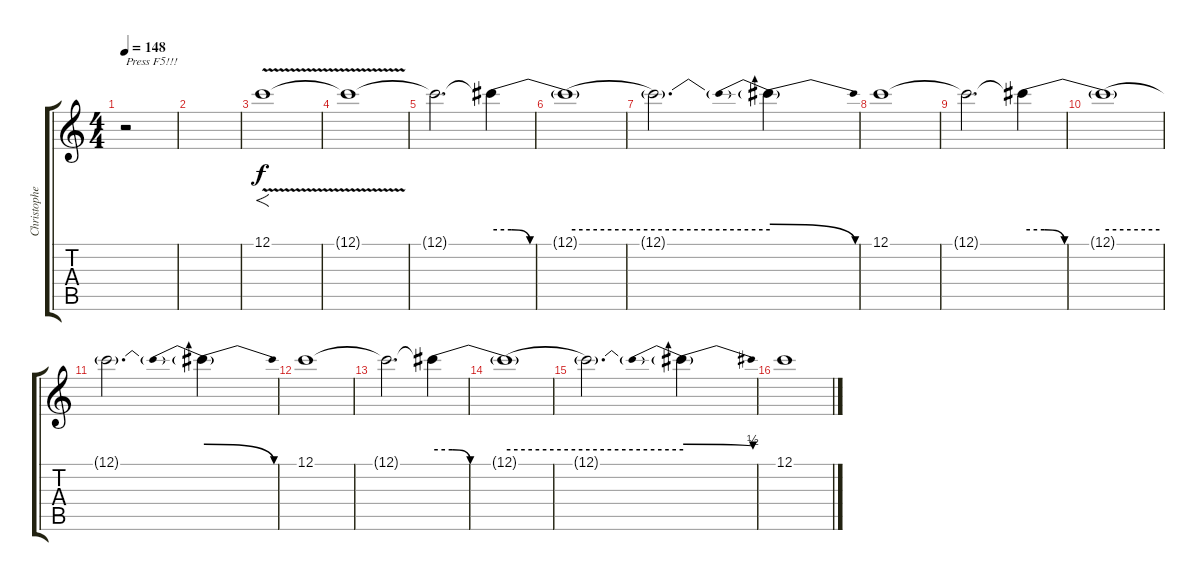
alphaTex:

\track ("Christopher Amott (Intro Guitar)" "Christophe") {instrument distortionguitar}
\staff {score tabs}
\tuning (C4 G3 Eb3 Bb2 F2 C2) {hide}
\ts (4 4)
\tempo 148
\clef g2
\ks c
r.2{txt "Press F5!!!" dy f instrument distortionguitar} |
|
12.1{v}.1{f} |
12.1{t}.1 |
12.1{t}.2{d} 12.1{be (custom 0 2 15 2 30 0 60 0) t}.4 |
12.1{be (hold 0 2 60 2) t}.1 |
12.1{t}.2{d} 12.1{be (prebendrelease 0 3 60 0) t}.4 |
12.1.1 |
12.1{t}.2{d} 12.1{be (custom 0 2 15 2 30 0 60 0) t}.4 |
12.1{be (hold 0 2 60 2) t}.1 |
12.1{t}.2{d} 12.1{be (prebendrelease 0 3 60 0) t}.4 |
12.1.1 |
12.1{t}.2{d} 12.1{be (custom 0 2 15 2 30 0 60 0) t}.4 |
12.1{be (hold 0 2 60 2) t}.1 |
12.1{t}.2{d} 12.1{be (prebendrelease 0 3 60 2) t}.4 |
12.1.1
